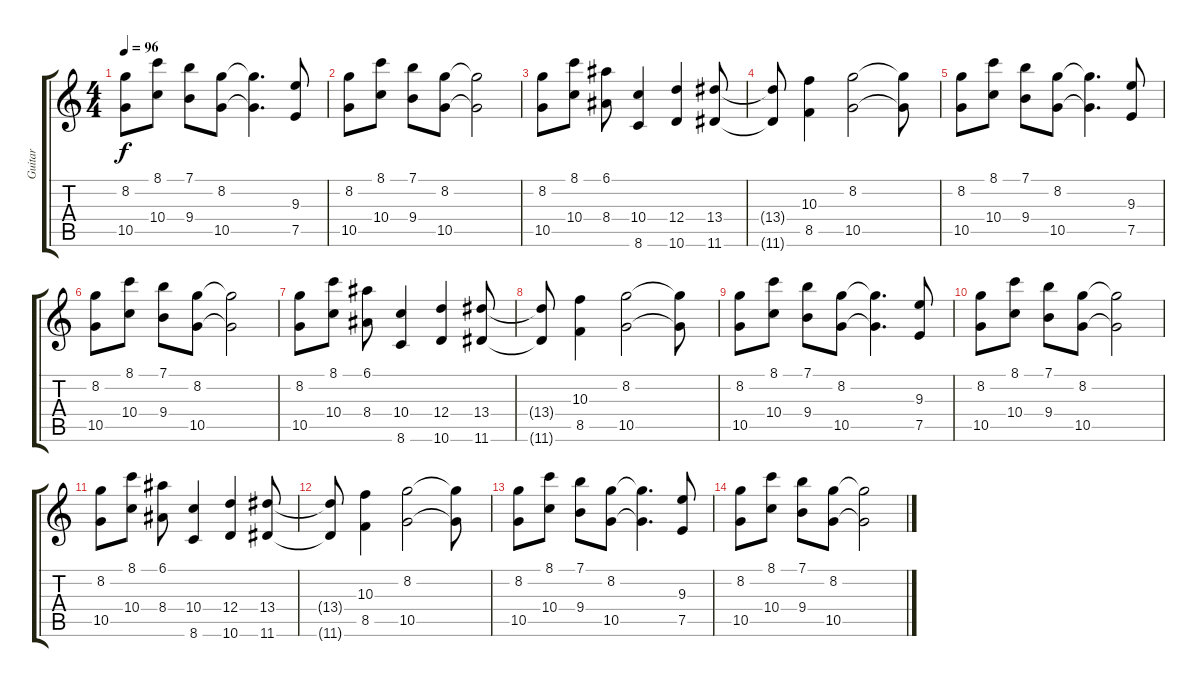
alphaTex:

\track ("Guitar" "Guitar") {instrument acousticguitarnylon}
\staff {score tabs}
\tuning (E4 B3 G3 D3 A2 E2) {hide}
\ts (4 4)
\tempo 96
\clef g2
\ks c
(8.2 10.5).8{dy f} (8.1 10.4).8 (7.1 9.4).8 (8.2 10.5).8 (8.2{t} 10.5{t}).4{d} (9.3 7.5).8 |
(8.2 10.5).8 (8.1 10.4).8 (7.1 9.4).8 (8.2 10.5).8 (8.2{t} 10.5{t}).2 |
(8.2 10.5).8 (8.1 10.4).8 (6.1 8.4).8 (10.4 8.6).4 (12.4 10.6).4 (13.4 11.6).8 |
(13.4{t} 11.6{t}).8 (10.3 8.5).4 (8.2 10.5).2 (8.2{t} 10.5{t}).8 |
(8.2 10.5).8 (8.1 10.4).8 (7.1 9.4).8 (8.2 10.5).8 (8.2{t} 10.5{t}).4{d} (9.3 7.5).8 |
(8.2 10.5).8 (8.1 10.4).8 (7.1 9.4).8 (8.2 10.5).8 (8.2{t} 10.5{t}).2 |
(8.2 10.5).8 (8.1 10.4).8 (6.1 8.4).8 (10.4 8.6).4 (12.4 10.6).4 (13.4 11.6).8 |
(13.4{t} 11.6{t}).8 (10.3 8.5).4 (8.2 10.5).2 (8.2{t} 10.5{t}).8 |
(8.2 10.5).8 (8.1 10.4).8 (7.1 9.4).8 (8.2 10.5).8 (8.2{t} 10.5{t}).4{d} (9.3 7.5).8 |
(8.2 10.5).8 (8.1 10.4).8 (7.1 9.4).8 (8.2 10.5).8 (8.2{t} 10.5{t}).2 |
(8.2 10.5).8 (8.1 10.4).8 (6.1 8.4).8 (10.4 8.6).4 (12.4 10.6).4 (13.4 11.6).8 |
(13.4{t} 11.6{t}).8 (10.3 8.5).4 (8.2 10.5).2 (8.2{t} 10.5{t}).8 |
(8.2 10.5).8 (8.1 10.4).8 (7.1 9.4).8 (8.2 10.5).8 (8.2{t} 10.5{t}).4{d} (9.3 7.5).8 |
(8.2 10.5).8 (8.1 10.4).8 (7.1 9.4).8 (8.2 10.5).8 (8.2{t} 10.5{t}).2
